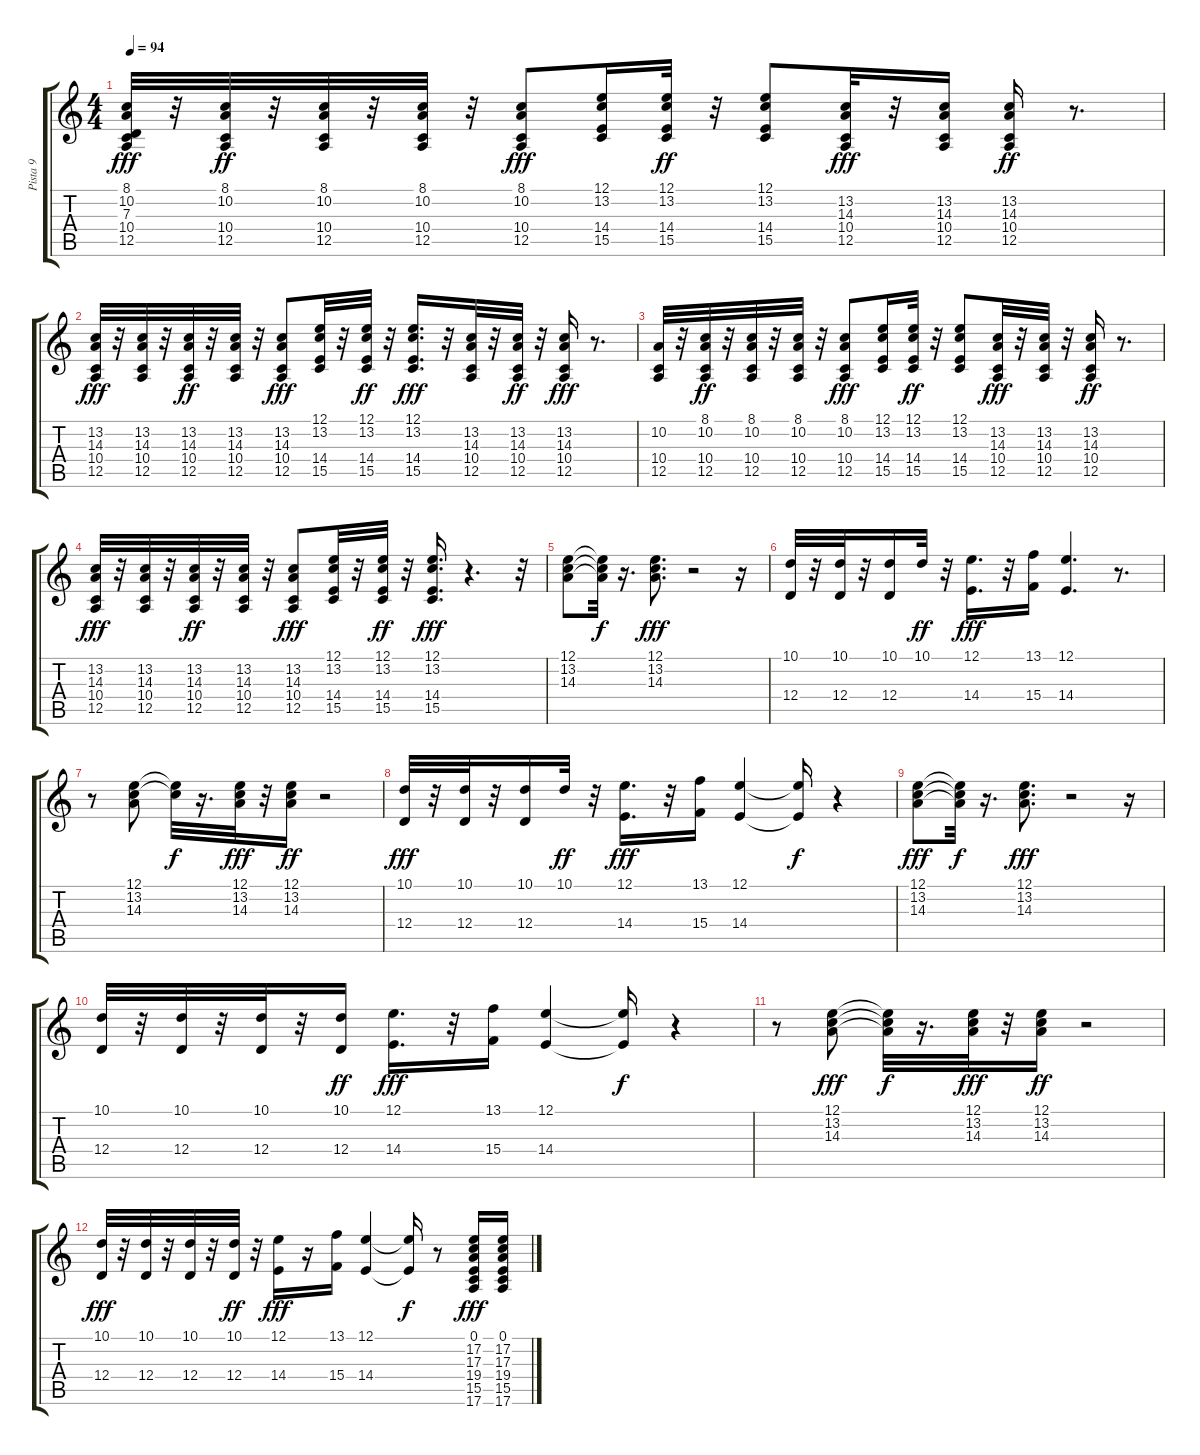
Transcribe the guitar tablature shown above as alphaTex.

\track ("Pista 9" "Pista 9") {instrument trumpet}
\staff {score tabs}
\tuning (E4 B3 G3 D3 A2 E2) {hide}
\ts (4 4)
\tempo 94
\clef g2
\ks c
(8.1 10.2 7.3 10.4 12.5).32{dy fff} r.32 (8.1 10.2 10.4 12.5).32{dy ff} r.32 (8.1 10.2 10.4 12.5).32 r.32 (8.1 10.2 10.4 12.5).32 r.32 (8.1 10.2 10.4 12.5).8{dy fff} (12.1 13.2 14.4 15.5).16 (12.1 13.2 14.4 15.5).32{dy ff} r.32 (12.1 13.2 14.4 15.5).8 (13.2 14.3 10.4 12.5).32{dy fff} r.32 (13.2 14.3 10.4 12.5).16 (13.2 14.3 10.4 12.5).16{dy ff} r.8{d} |
(13.2 14.3 10.4 12.5).32{dy fff} r.32 (13.2 14.3 10.4 12.5).32 r.32 (13.2 14.3 10.4 12.5).32{dy ff} r.32 (13.2 14.3 10.4 12.5).32 r.32 (13.2 14.3 10.4 12.5).8{dy fff} (12.1 13.2 14.4 15.5).32 r.32 (12.1 13.2 14.4 15.5).32{dy ff} r.32 (12.1 13.2 14.4 15.5).16{d dy fff} r.32 (13.2 14.3 10.4 12.5).32 r.32 (13.2 14.3 10.4 12.5).32{dy ff} r.32 (13.2 14.3 10.4 12.5).16{dy fff} r.8{d} |
(10.2 10.4 12.5).32 r.32 (8.1 10.2 10.4 12.5).32{dy ff} r.32 (8.1 10.2 10.4 12.5).32 r.32 (8.1 10.2 10.4 12.5).32 r.32 (8.1 10.2 10.4 12.5).8{dy fff} (12.1 13.2 14.4 15.5).16 (12.1 13.2 14.4 15.5).32{dy ff} r.32 (12.1 13.2 14.4 15.5).8 (13.2 14.3 10.4 12.5).32{dy fff} r.32 (13.2 14.3 10.4 12.5).32 r.32 (13.2 14.3 10.4 12.5).16{dy ff} r.8{d} |
(13.2 14.3 10.4 12.5).32{dy fff} r.32 (13.2 14.3 10.4 12.5).32 r.32 (13.2 14.3 10.4 12.5).32{dy ff} r.32 (13.2 14.3 10.4 12.5).32 r.32 (13.2 14.3 10.4 12.5).8{dy fff} (12.1 13.2 14.4 15.5).32 r.32 (12.1 13.2 14.4 15.5).32{dy ff} r.32 (12.1 13.2 14.4 15.5).16{d dy fff} r.4{d} r.32 |
(12.1 13.2 14.3).8 (12.1{t} 13.2{t} 14.3{t}).32{dy f} r.16{d} (12.1 13.2 14.3).8{d dy fff} r.2 r.16 |
(10.1 12.4).32 r.32 (10.1 12.4).32 r.32 (10.1 12.4).16 10.1.32{dy ff} r.32 (12.1 14.4).16{d dy fff} r.32 (13.1 15.4).16 (12.1 14.4).4{d} r.8{d} |
r.8 (12.1 13.2 14.3).8 (12.1{t} 13.2{t}).32{dy f} r.16{d} (12.1 13.2 14.3).32{dy fff} r.32 (12.1 13.2 14.3).16{dy ff} r.2 |
(10.1 12.4).32{dy fff} r.32 (10.1 12.4).32 r.32 (10.1 12.4).16 10.1.32{dy ff} r.32 (12.1 14.4).16{d dy fff} r.32 (13.1 15.4).16 (12.1 14.4).4 (12.1{t} 14.4{t}).16{dy f} r.4 |
(12.1 13.2 14.3).8{dy fff} (12.1{t} 13.2{t} 14.3{t}).32{dy f} r.16{d} (12.1 13.2 14.3).8{d dy fff} r.2 r.16 |
(10.1 12.4).32 r.32 (10.1 12.4).32 r.32 (10.1 12.4).32 r.32 (10.1 12.4).16{dy ff} (12.1 14.4).16{d dy fff} r.32 (13.1 15.4).16 (12.1 14.4).4 (12.1{t} 14.4{t}).16{dy f} r.4 |
r.8 (12.1 13.2 14.3).8{dy fff} (12.1{t} 13.2{t} 14.3{t}).32{dy f} r.16{d} (12.1 13.2 14.3).32{dy fff} r.32 (12.1 13.2 14.3).16{dy ff} r.2 |
(10.1 12.4).32{dy fff} r.32 (10.1 12.4).32 r.32 (10.1 12.4).32 r.32 (10.1 12.4).32{dy ff} r.32 (12.1 14.4).16{dy fff} r.16 (13.1 15.4).16 (12.1 14.4).4 (12.1{t} 14.4{t}).16{dy f} r.8 (0.1 17.2 17.3 19.4 15.5 17.6).16{dy fff} (0.1 17.2 17.3 19.4 15.5 17.6).16
